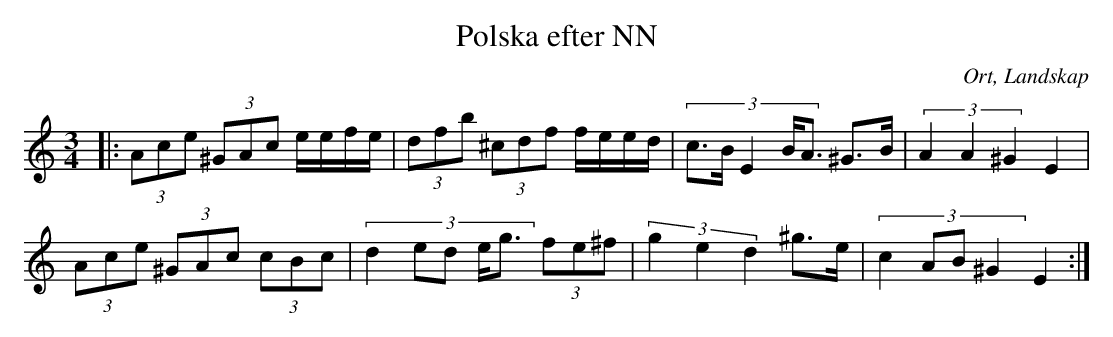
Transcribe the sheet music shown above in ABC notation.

X:1
T:Polska efter NN
O:Ort, Landskap
M:3/4
L:1/8
K:C
|: (3 Ace (3^GAc e/e/f/e/| (3 dfb (3^cdf f/e/e/d/|(3:2:5 c>B E2 B<A ^G>B|(3:2:3 A2 A2 ^G2 E2|
(3 Ace (3^GAc (3cBc| (3:2:5 d2 ed e<g (3fe^f|(3:2:3 g2 e2 d2 ^g>e|(3:2:4 c2 AB ^G2 E2:|
